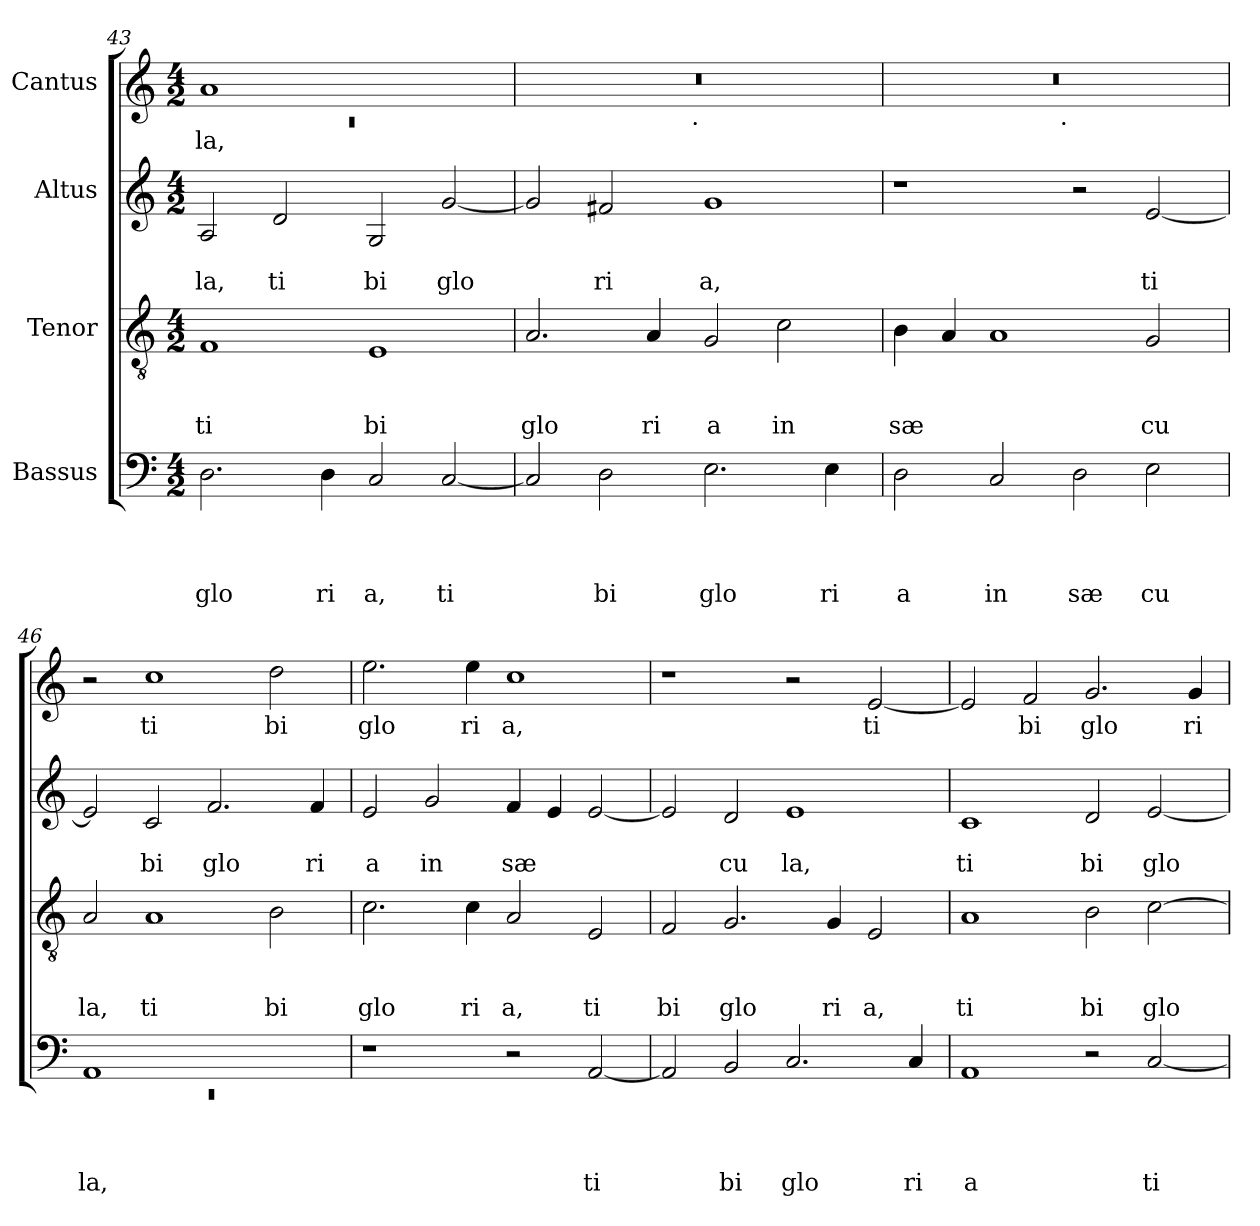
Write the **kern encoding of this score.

**kern	**text	**text	**text	**text	**kern	**text	**text	**text	**kern	**text	**text	**kern	**text
*part4	*part4	*part4	*part4	*part4	*part3	*part3	*part3	*part3	*part2	*part2	*part2	*part1	*part1
*staff4	*staff4	*staff4	*staff4	*staff4	*staff3	*staff3	*staff3	*staff3	*staff2	*staff2	*staff2	*staff1	*staff1
*I"Bassus	*	*	*	*	*I"Tenor	*	*	*	*I"Altus	*	*	*I"Cantus	*
!!LO:PB:g=z
*clefF4	*	*	*	*	*clefGv2	*	*	*	*clefG2	*	*	*clefG2	*
*k[]	*	*	*	*	*k[]	*	*	*	*k[]	*	*	*k[]	*
*C:	*	*	*	*	*C:	*	*	*	*C:	*	*	*C:	*
*M4/2	*	*	*	*	*M4/2	*	*	*	*M4/2	*	*	*M4/2	*
=43	=43	=43	=43	=43	=43	=43	=43	=43	=43	=43	=43	=43	=43
*	*	*	*	*	*	*	*	*	*	*	*	*^	*
!	!	!	!	!LO:LY:b	!	!	!	!LO:LY:b	!	!	!LO:LY:b	!	!LO:N:vis=1	!LO:LY:b
2.D\	.	.	.	glo	1F	.	.	ti	2A/	.	la,	1a	0rc	-la,
!	!	!	!	!	!	!	!	!	!	!	!LO:LY:b	!	!	!
.	.	.	.	.	.	.	.	.	2d/	.	ti	.	.	.
!	!	!	!	!LO:LY:b	!	!	!	!	!	!	!	!	!	!
4D\	.	.	.	ri	.	.	.	.	.	.	.	.	.	.
!	!	!	!	!LO:LY:b	!	!	!	!LO:LY:b	!	!	!LO:LY:b	!	!	!
2C/	.	.	.	a,	1E	.	.	bi	2G/	.	bi	1ryy	.	.
!	!	!	!	!LO:LY:b	!	!	!	!	!	!	!LO:LY:b	!	!	!
[<2C/	.	.	.	ti	.	.	.	.	[<2g/	.	glo	.	.	.
=44	=44	=44	=44	=44	=44	=44	=44	=44	=44	=44	=44	=44	=44	=44
!	!	!	!	!	!	!	!	!LO:LY:b	!	!	!	!	!	!
2C/]	.	.	.	.	2.A/	.	.	glo	2g/]	.	.	0r	2ryy	.
!	!	!	!	!LO:LY:b	!	!	!	!	!	!	!LO:LY:b	!	!	!
2D\	.	.	.	bi	.	.	.	.	2f#X/	.	ri	.	4...ryy	.
!	!	!	!	!	!	!	!	!LO:LY:b	!	!	!	!	!	!
.	.	.	.	.	4A/	.	.	ri	.	.	.	.	.	.
!	!	!	!	!	!	!	!	!	!	!	!	!	!LO:TX:b:t=.	!
.	.	.	.	.	.	.	.	.	.	.	.	.	1ryy	.
!	!	!	!	!LO:LY:b	!	!	!	!LO:LY:b	!	!	!LO:LY:b	!	!	!
2.E\	.	.	.	glo	2G/	.	.	a	1g	.	a,	.	.	.
!	!	!	!	!	!	!	!	!LO:LY:b	!	!	!	!	!	!
.	.	.	.	.	2c\	.	.	in	.	.	.	.	.	.
!	!	!	!	!LO:LY:b	!	!	!	!	!	!	!	!	!	!
4E\	.	.	.	ri	.	.	.	.	.	.	.	.	.	.
.	.	.	.	.	.	.	.	.	.	.	.	.	32ryy	.
=45	=45	=45	=45	=45	=45	=45	=45	=45	=45	=45	=45	=45	=45	=45
!	!	!	!	!LO:LY:b	!	!	!	!LO:LY:b	!	!	!	!	!	!
2D\	.	.	.	a	4B\	.	.	sæ	1r	.	.	0r	2ryy	.
.	.	.	.	.	4A/	.	.	.	.	.	.	.	.	.
!	!	!	!	!LO:LY:b	!	!	!	!	!	!	!	!	!	!
2C/	.	.	.	in	1A	.	.	.	.	.	.	.	4...ryy	.
!	!	!	!	!	!	!	!	!	!	!	!	!	!LO:TX:b:t=.	!
.	.	.	.	.	.	.	.	.	.	.	.	.	1ryy	.
!	!	!	!	!LO:LY:b	!	!	!	!	!	!	!	!	!	!
2D\	.	.	.	sæ	.	.	.	.	2r	.	.	.	.	.
!	!	!	!	!LO:LY:b	!	!	!	!LO:LY:b	!	!	!LO:LY:b	!	!	!
2E\	.	.	.	cu	2G/	.	.	cu	[<2e/	.	ti	.	.	.
.	.	.	.	.	.	.	.	.	.	.	.	.	32ryy	.
=46	=46	=46	=46	=46	=46	=46	=46	=46	=46	=46	=46	=46	=46	=46
*^	*	*	*	*	*	*	*	*	*	*	*	*	*	*
!	!LO:N:vis=1	!	!	!	!LO:LY:b	!	!	!	!LO:LY:b	!	!	!	!	!	!
*	*	*	*	*	*	*	*	*	*	*	*	*	*v	*v	*
1AA	0rEE	.	.	.	la,	2A/	.	.	la,	2e/]	.	.	2r	.
!	!	!	!	!	!	!	!	!	!LO:LY:b	!	!	!LO:LY:b	!	!LO:LY:b
.	.	.	.	.	.	1A	.	.	ti	2c/	.	bi	1cc	ti
!	!	!	!	!	!	!	!	!	!	!	!	!LO:LY:b	!	!
1ryy	.	.	.	.	.	.	.	.	.	2.f/	.	glo	.	.
!	!	!	!	!	!	!	!	!	!LO:LY:b	!	!	!	!	!LO:LY:b
.	.	.	.	.	.	2B\	.	.	bi	.	.	.	2dd\	bi
!	!	!	!	!	!	!	!	!	!	!	!	!LO:LY:b	!	!
.	.	.	.	.	.	.	.	.	.	4f/	.	ri	.	.
*v	*v	*	*	*	*	*	*	*	*	*	*	*	*	*
=47	=47	=47	=47	=47	=47	=47	=47	=47	=47	=47	=47	=47	=47
!	!	!	!	!	!	!	!	!LO:LY:b	!	!	!LO:LY:b	!	!LO:LY:b
1r	.	.	.	.	2.c\	.	.	glo	2e/	.	a	2.ee\	glo
!	!	!	!	!	!	!	!	!	!	!	!LO:LY:b	!	!
.	.	.	.	.	.	.	.	.	2g/	.	in	.	.
!	!	!	!	!	!	!	!	!LO:LY:b	!	!	!	!	!LO:LY:b
.	.	.	.	.	4c\	.	.	ri	.	.	.	4ee\	ri
!	!	!	!	!	!	!	!	!LO:LY:b	!	!	!LO:LY:b	!	!LO:LY:b
2r	.	.	.	.	2A/	.	.	a,	4f/	.	sæ	1cc	a,
.	.	.	.	.	.	.	.	.	4e/	.	.	.	.
!	!	!	!	!LO:LY:b	!	!	!	!LO:LY:b	!	!	!	!	!
[<2AA/	.	.	.	ti	2E/	.	.	ti	[<2e/	.	.	.	.
=48	=48	=48	=48	=48	=48	=48	=48	=48	=48	=48	=48	=48	=48
!	!	!	!	!	!	!	!	!LO:LY:b	!	!	!	!	!
2AA/]	.	.	.	.	2F/	.	.	bi	2e/]	.	.	1r	.
!	!	!	!	!LO:LY:b	!	!	!	!LO:LY:b	!	!	!LO:LY:b	!	!
2BB/	.	.	.	bi	2.G/	.	.	glo	2d/	.	cu	.	.
!	!	!	!	!LO:LY:b	!	!	!	!	!	!	!LO:LY:b	!	!
2.C/	.	.	.	glo	.	.	.	.	1e	.	la,	2r	.
!	!	!	!	!	!	!	!	!LO:LY:b	!	!	!	!	!
.	.	.	.	.	4G/	.	.	ri	.	.	.	.	.
!	!	!	!	!	!	!	!	!LO:LY:b	!	!	!	!	!LO:LY:b
.	.	.	.	.	2E/	.	.	a,	.	.	.	[<2e/	ti
!	!	!	!	!LO:LY:b	!	!	!	!	!	!	!	!	!
4C/	.	.	.	ri	.	.	.	.	.	.	.	.	.
=49	=49	=49	=49	=49	=49	=49	=49	=49	=49	=49	=49	=49	=49
!	!	!	!	!LO:LY:b	!	!	!	!LO:LY:b	!	!	!LO:LY:b	!	!
1AA	.	.	.	a	1A	.	.	ti	1c	.	ti	2e/]	.
!	!	!	!	!	!	!	!	!	!	!	!	!	!LO:LY:b
.	.	.	.	.	.	.	.	.	.	.	.	2f/	bi
!	!	!	!	!	!	!	!	!LO:LY:b	!	!	!LO:LY:b	!	!LO:LY:b
2r	.	.	.	.	2B\	.	.	bi	2d/	.	bi	2.g/	glo
!	!	!	!	!LO:LY:b	!	!	!	!LO:LY:b	!	!	!LO:LY:b	!	!
[<2C/	.	.	.	ti	[<2c\	.	.	glo	[<2e/	.	glo	.	.
!	!	!	!	!	!	!	!	!	!	!	!	!	!LO:LY:b
.	.	.	.	.	.	.	.	.	.	.	.	4g</	ri
=	=	=	=	=	=	=	=	=	=	=	=	=	=
*-	*-	*-	*-	*-	*-	*-	*-	*-	*-	*-	*-	*-	*-
